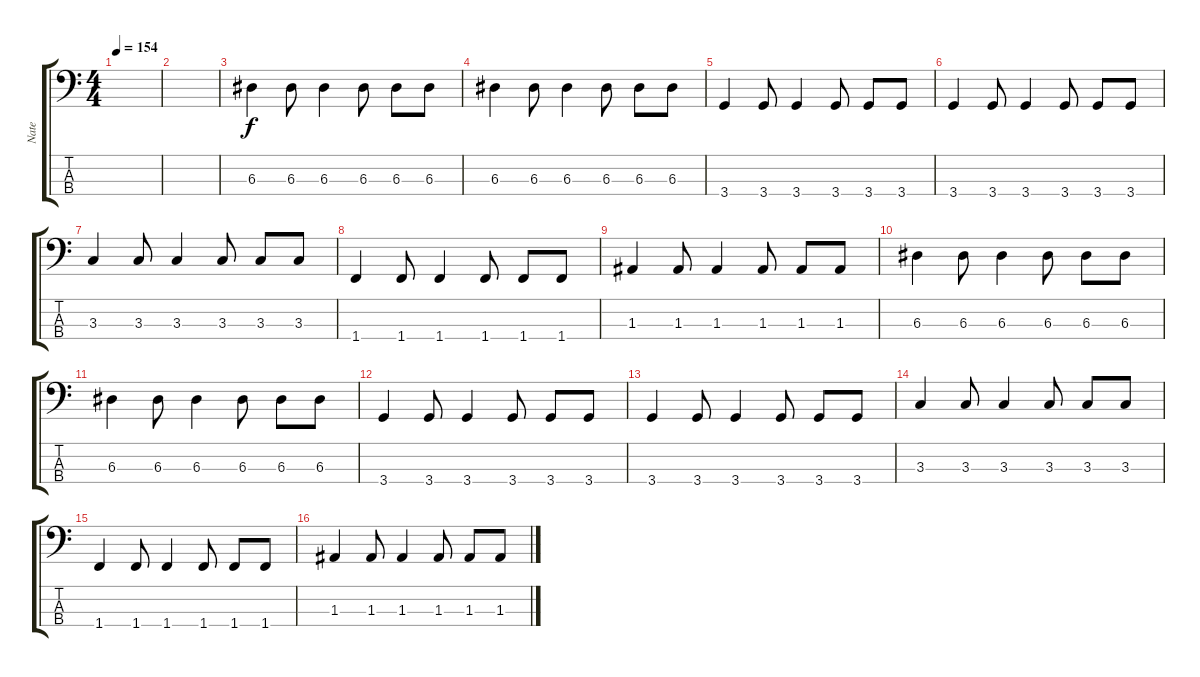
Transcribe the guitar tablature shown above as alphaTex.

\track ("Nate" "Nate") {instrument electricbasspick}
\staff {score tabs}
\tuning (G2 D2 A1 E1) {hide}
\ts (4 4)
\tempo 154
\clef f4
\ks c
|
|
6.3.4 6.3.8 6.3.4 6.3.8 6.3.8 6.3.8 |
6.3.4 6.3.8 6.3.4 6.3.8 6.3.8 6.3.8 |
3.4.4 3.4.8 3.4.4 3.4.8 3.4.8 3.4.8 |
3.4.4 3.4.8 3.4.4 3.4.8 3.4.8 3.4.8 |
3.3.4 3.3.8 3.3.4 3.3.8 3.3.8 3.3.8 |
1.4.4 1.4.8 1.4.4 1.4.8 1.4.8 1.4.8 |
1.3.4 1.3.8 1.3.4 1.3.8 1.3.8 1.3.8 |
6.3.4 6.3.8 6.3.4 6.3.8 6.3.8 6.3.8 |
6.3.4 6.3.8 6.3.4 6.3.8 6.3.8 6.3.8 |
3.4.4 3.4.8 3.4.4 3.4.8 3.4.8 3.4.8 |
3.4.4 3.4.8 3.4.4 3.4.8 3.4.8 3.4.8 |
3.3.4 3.3.8 3.3.4 3.3.8 3.3.8 3.3.8 |
1.4.4 1.4.8 1.4.4 1.4.8 1.4.8 1.4.8 |
1.3.4 1.3.8 1.3.4 1.3.8 1.3.8 1.3.8
